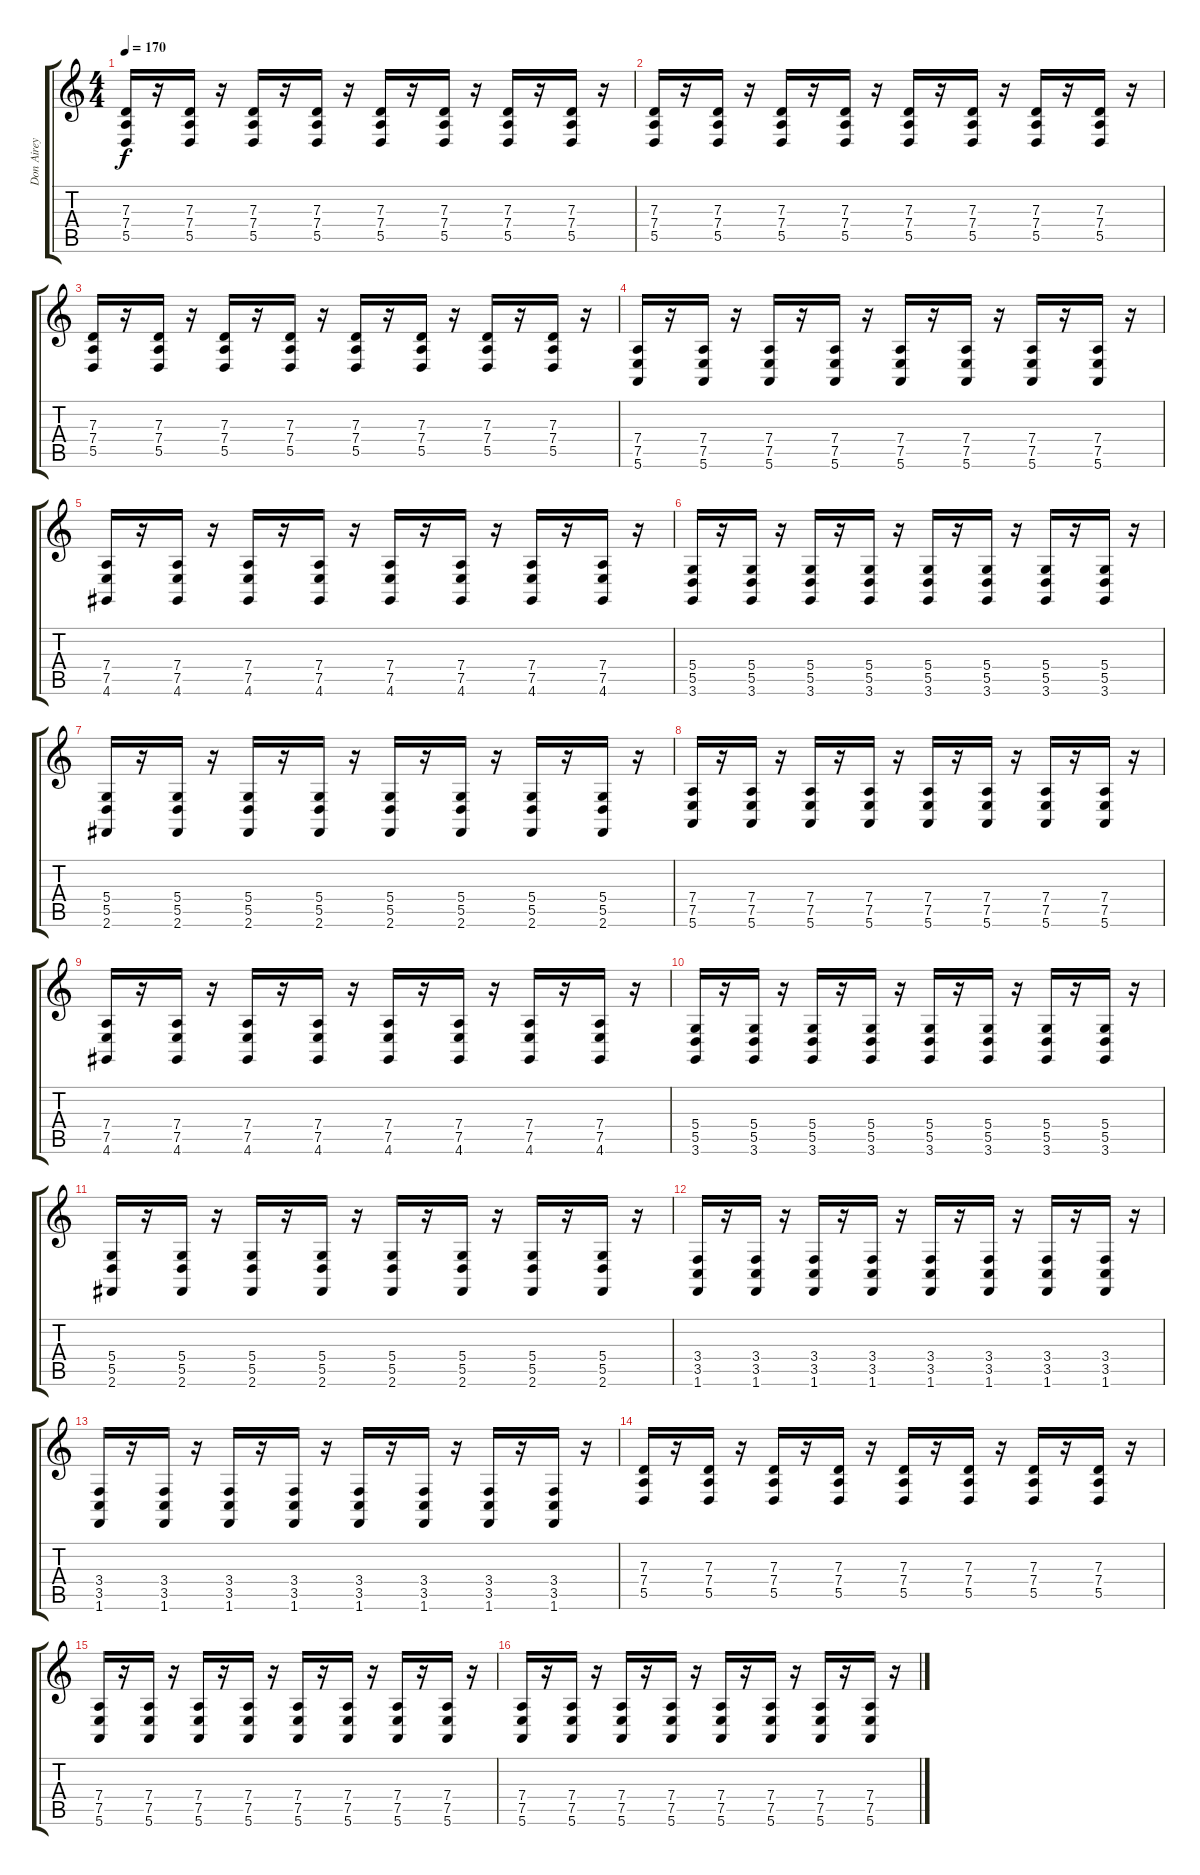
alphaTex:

\track ("Don Airey - Left Hand" "Don Airey ") {instrument drawbarorgan}
\staff {score tabs}
\tuning (E4 B3 G3 D3 A2 E2) {hide}
\ts (4 4)
\tempo 170
\clef g2
\ks c
(7.3 7.4 5.5).16{dy f} r.16 (7.3 7.4 5.5).16 r.16 (7.3 7.4 5.5).16 r.16 (7.3 7.4 5.5).16 r.16 (7.3 7.4 5.5).16 r.16 (7.3 7.4 5.5).16 r.16 (7.3 7.4 5.5).16 r.16 (7.3 7.4 5.5).16 r.16 |
(7.3 7.4 5.5).16 r.16 (7.3 7.4 5.5).16 r.16 (7.3 7.4 5.5).16 r.16 (7.3 7.4 5.5).16 r.16 (7.3 7.4 5.5).16 r.16 (7.3 7.4 5.5).16 r.16 (7.3 7.4 5.5).16 r.16 (7.3 7.4 5.5).16 r.16 |
(7.3 7.4 5.5).16 r.16 (7.3 7.4 5.5).16 r.16 (7.3 7.4 5.5).16 r.16 (7.3 7.4 5.5).16 r.16 (7.3 7.4 5.5).16 r.16 (7.3 7.4 5.5).16 r.16 (7.3 7.4 5.5).16 r.16 (7.3 7.4 5.5).16 r.16 |
(7.4 7.5 5.6).16 r.16 (7.4 7.5 5.6).16 r.16 (7.4 7.5 5.6).16 r.16 (7.4 7.5 5.6).16 r.16 (7.4 7.5 5.6).16 r.16 (7.4 7.5 5.6).16 r.16 (7.4 7.5 5.6).16 r.16 (7.4 7.5 5.6).16 r.16 |
(7.4 7.5 4.6).16 r.16 (7.4 7.5 4.6).16 r.16 (7.4 7.5 4.6).16 r.16 (7.4 7.5 4.6).16 r.16 (7.4 7.5 4.6).16 r.16 (7.4 7.5 4.6).16 r.16 (7.4 7.5 4.6).16 r.16 (7.4 7.5 4.6).16 r.16 |
(5.4 5.5 3.6).16 r.16 (5.4 5.5 3.6).16 r.16 (5.4 5.5 3.6).16 r.16 (5.4 5.5 3.6).16 r.16 (5.4 5.5 3.6).16 r.16 (5.4 5.5 3.6).16 r.16 (5.4 5.5 3.6).16 r.16 (5.4 5.5 3.6).16 r.16 |
(5.4 5.5 2.6).16 r.16 (5.4 5.5 2.6).16 r.16 (5.4 5.5 2.6).16 r.16 (5.4 5.5 2.6).16 r.16 (5.4 5.5 2.6).16 r.16 (5.4 5.5 2.6).16 r.16 (5.4 5.5 2.6).16 r.16 (5.4 5.5 2.6).16 r.16 |
(7.4 7.5 5.6).16 r.16 (7.4 7.5 5.6).16 r.16 (7.4 7.5 5.6).16 r.16 (7.4 7.5 5.6).16 r.16 (7.4 7.5 5.6).16 r.16 (7.4 7.5 5.6).16 r.16 (7.4 7.5 5.6).16 r.16 (7.4 7.5 5.6).16 r.16 |
(7.4 7.5 4.6).16 r.16 (7.4 7.5 4.6).16 r.16 (7.4 7.5 4.6).16 r.16 (7.4 7.5 4.6).16 r.16 (7.4 7.5 4.6).16 r.16 (7.4 7.5 4.6).16 r.16 (7.4 7.5 4.6).16 r.16 (7.4 7.5 4.6).16 r.16 |
(5.4 5.5 3.6).16 r.16 (5.4 5.5 3.6).16 r.16 (5.4 5.5 3.6).16 r.16 (5.4 5.5 3.6).16 r.16 (5.4 5.5 3.6).16 r.16 (5.4 5.5 3.6).16 r.16 (5.4 5.5 3.6).16 r.16 (5.4 5.5 3.6).16 r.16 |
(5.4 5.5 2.6).16 r.16 (5.4 5.5 2.6).16 r.16 (5.4 5.5 2.6).16 r.16 (5.4 5.5 2.6).16 r.16 (5.4 5.5 2.6).16 r.16 (5.4 5.5 2.6).16 r.16 (5.4 5.5 2.6).16 r.16 (5.4 5.5 2.6).16 r.16 |
(3.4 3.5 1.6).16 r.16 (3.4 3.5 1.6).16 r.16 (3.4 3.5 1.6).16 r.16 (3.4 3.5 1.6).16 r.16 (3.4 3.5 1.6).16 r.16 (3.4 3.5 1.6).16 r.16 (3.4 3.5 1.6).16 r.16 (3.4 3.5 1.6).16 r.16 |
(3.4 3.5 1.6).16 r.16 (3.4 3.5 1.6).16 r.16 (3.4 3.5 1.6).16 r.16 (3.4 3.5 1.6).16 r.16 (3.4 3.5 1.6).16 r.16 (3.4 3.5 1.6).16 r.16 (3.4 3.5 1.6).16 r.16 (3.4 3.5 1.6).16 r.16 |
(7.3 7.4 5.5).16 r.16 (7.3 7.4 5.5).16 r.16 (7.3 7.4 5.5).16 r.16 (7.3 7.4 5.5).16 r.16 (7.3 7.4 5.5).16 r.16 (7.3 7.4 5.5).16 r.16 (7.3 7.4 5.5).16 r.16 (7.3 7.4 5.5).16 r.16 |
(7.4 7.5 5.6).16 r.16 (7.4 7.5 5.6).16 r.16 (7.4 7.5 5.6).16 r.16 (7.4 7.5 5.6).16 r.16 (7.4 7.5 5.6).16 r.16 (7.4 7.5 5.6).16 r.16 (7.4 7.5 5.6).16 r.16 (7.4 7.5 5.6).16 r.16 |
(7.4 7.5 5.6).16 r.16 (7.4 7.5 5.6).16 r.16 (7.4 7.5 5.6).16 r.16 (7.4 7.5 5.6).16 r.16 (7.4 7.5 5.6).16 r.16 (7.4 7.5 5.6).16 r.16 (7.4 7.5 5.6).16 r.16 (7.4 7.5 5.6).16 r.16
